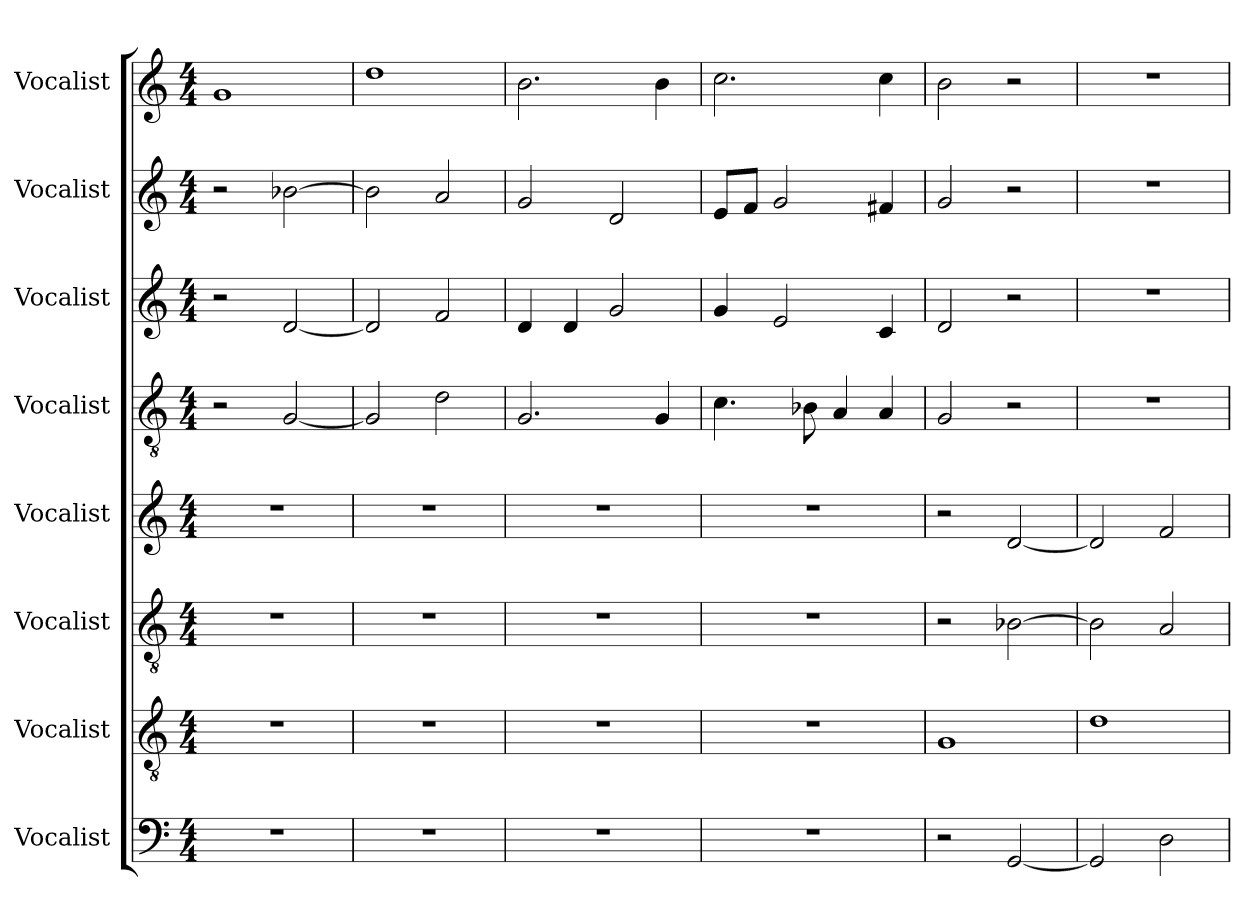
**kern	**kern	**kern	**kern	**kern	**kern	**kern	**kern
*part8	*part7	*part6	*part5	*part4	*part3	*part2	*part1
*staff8	*staff7	*staff6	*staff5	*staff4	*staff3	*staff2	*staff1
*I"Vocalist	*I"Vocalist	*I"Vocalist	*I"Vocalist	*I"Vocalist	*I"Vocalist	*I"Vocalist	*I"Vocalist
*clefF4	*clefGv2	*clefGv2	*clefG2	*clefGv2	*clefG2	*clefG2	*clefG2
*k[]	*k[]	*k[]	*k[]	*k[]	*k[]	*k[]	*k[]
*M4/4	*M4/4	*M4/4	*M4/4	*M4/4	*M4/4	*M4/4	*M4/4
*MM132	*MM132	*MM132	*MM132	*MM132	*MM132	*MM132	*MM132
=1	=1	=1	=1	=1	=1	=1	=1
1r	1r	1r	1r	2r	2r	2r	1g
.	.	.	.	[2G/	[2d/	[2b-X\	.
=2	=2	=2	=2	=2	=2	=2	=2
1r	1r	1r	1r	2G/]	2d/]	2b-\]	1dd
.	.	.	.	2d\	2f/	2a/	.
=3	=3	=3	=3	=3	=3	=3	=3
1r	1r	1r	1r	2.G/	4d/	2g/	2.b\
.	.	.	.	.	4d/	.	.
.	.	.	.	.	2g/	2d/	.
.	.	.	.	4G/	.	.	4b\
=4	=4	=4	=4	=4	=4	=4	=4
1r	1r	1r	1r	4.c\	4g/	8e/L	2.cc\
.	.	.	.	.	.	8f/J	.
.	.	.	.	.	2e/	2g/	.
.	.	.	.	8B-X\	.	.	.
.	.	.	.	4A/	.	.	.
.	.	.	.	4A/	4c/	4f#X/	4cc\
=5	=5	=5	=5	=5	=5	=5	=5
2r	1G	2r	2r	2G/	2d/	2g/	2b\
[2GG/	.	[2B-X\	[2d/	2r	2r	2r	2r
=6	=6	=6	=6	=6	=6	=6	=6
2GG/]	1d	2B-\]	2d/]	1r	1r	1r	1r
2D\	.	2A/	2f/	.	.	.	.
=	=	=	=	=	=	=	=
*-	*-	*-	*-	*-	*-	*-	*-
